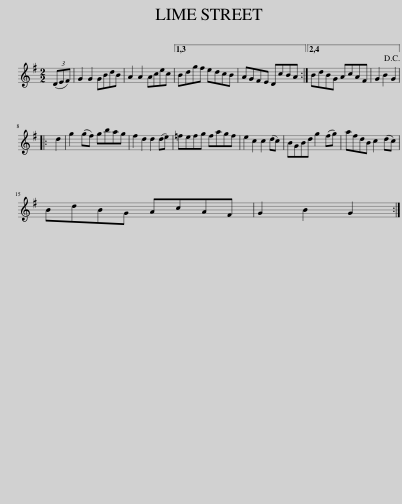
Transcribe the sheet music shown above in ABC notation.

X:1
L:1/8
M:2/2
I:linebreak $
K:G
V:1 treble
V:1
 (3(DEF) | G2 G2 GBdB | A2 A2 Acec |1,3 Bdgf edcB | AGFE DcBA :|2,4 %5
 BdBG AcAF | G2 B2 G2!D.C.! |:$ d2 | g2 (gf) gbag | f2 d2 d2 (de) | %10
 =fefg fagf | e2 c2 c2 (dc) | BGBd g2 (fg) | afdB c2 (dc) |$ BdBG AcAF | %15
 G2 B2 G2 :| %16
